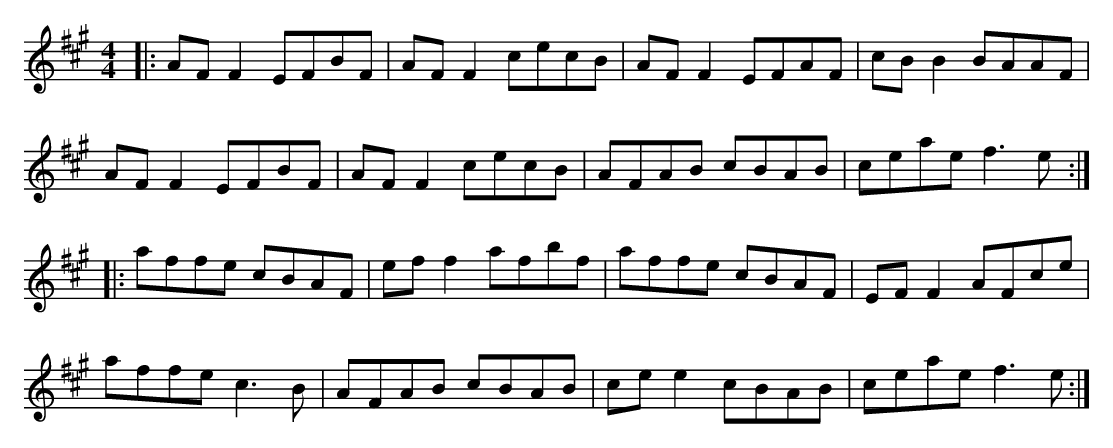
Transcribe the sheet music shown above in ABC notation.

X:1
M:4/4
K:A
|:AF F2 EFBF|AF F2 cecB|AF F2 EFAF|cB B2 BAAF|
AF F2 EFBF|AF F2 cecB|AFAB cBAB|ceae f3 e:|
|:affe cBAF|ef f2 afbf|affe cBAF|EF F2 AFce|
affe c3B|AFAB cBAB|ce e2 cBAB|ceae f3 e:|
